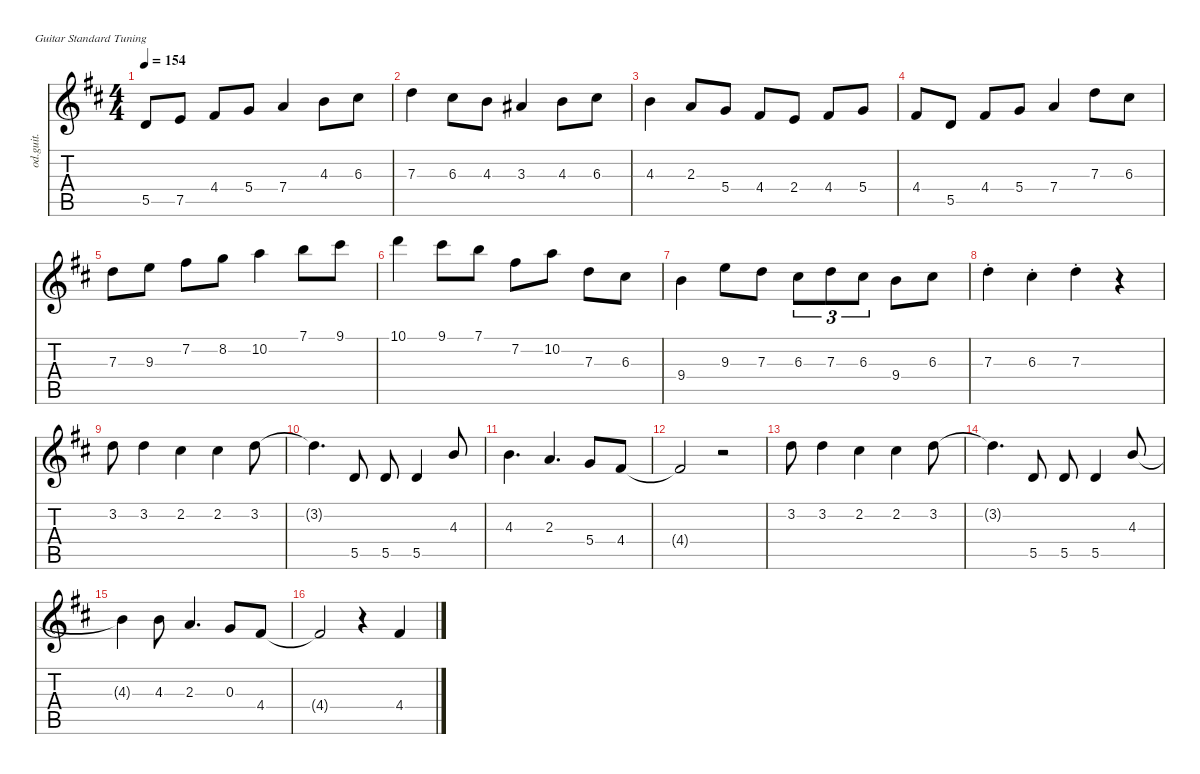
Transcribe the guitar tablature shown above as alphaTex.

\defaultSystemsLayout 4
\hideDynamics
\bracketExtendMode nobrackets
\track ("Overdriven Guitar" "od.guit.") {instrument overdrivenguitar}
\staff {score tabs}
\tuning (E4 B3 G3 D3 A2 E2)
\ts (4 4)
\tempo 154
\clef g2
\ks d
5.5{acc forcenatural}.8{dy mf instrument overdrivenguitar beam Up} 7.5{acc forcenatural}.8{beam Up} 4.4{acc #}.8{beam Up} 5.4{acc forcenatural}.8{beam Up} 7.4{acc forcenatural}.4{beam Up} 4.3{acc forcenatural}.8{beam Down} 6.3{acc #}.8{beam Down} |
7.3{acc forcenatural}.4{beam Down} 6.3{acc #}.8{beam Down} 4.3{acc forcenatural}.8{beam Down} 3.3{acc #}.4{beam Up} 4.3{acc forcenatural}.8{beam Down} 6.3{acc #}.8{beam Down} |
4.3{acc forcenatural}.4{beam Down} 2.3{acc forcenatural}.8{beam Up} 5.4{acc forcenatural}.8{beam Up} 4.4{acc #}.8{beam Up} 2.4{acc forcenatural}.8{beam Up} 4.4{acc #}.8{beam Up} 5.4{acc forcenatural}.8{beam Up} |
4.4{acc #}.8{beam Up} 5.5{acc forcenatural}.8{beam Up} 4.4{acc #}.8{beam Up} 5.4{acc forcenatural}.8{beam Up} 7.4{acc forcenatural}.4{beam Up} 7.3{acc forcenatural}.8{beam Down} 6.3{acc #}.8{beam Down} |
7.3{acc forcenatural}.8{beam Down} 9.3{acc forcenatural}.8{beam Down} 7.2{acc #}.8{beam Down} 8.2{acc forcenatural}.8{beam Down} 10.2{acc forcenatural}.4{beam Down} 7.1{acc forcenatural}.8{beam Down} 9.1{acc #}.8{beam Down} |
10.1{acc forcenatural}.4{beam Down} 9.1{acc #}.8{beam Down} 7.1{acc forcenatural}.8{beam Down} 7.2{acc #}.8{beam Down} 10.2{acc forcenatural}.8{beam Down} 7.3{acc forcenatural}.8{beam Down} 6.3{acc #}.8{beam Down} |
9.4{acc forcenatural}.4{beam Down} 9.3{acc forcenatural}.8{beam Down} 7.3{acc forcenatural}.8{beam Down} 6.3{acc #}.8{tu (3 2) beam Down} 7.3{acc forcenatural}.8{tu (3 2) beam Down} 6.3{acc #}.8{tu (3 2) beam Down} 9.4{acc forcenatural}.8{beam Down} 6.3{acc #}.8{beam Down} |
7.3{st acc forcenatural}.4{beam Down} 6.3{st acc #}.4{beam Down} 7.3{st acc forcenatural}.4{beam Down} r.4{beam Down} |
3.2{acc forcenatural}.8{beam Down} 3.2{acc forcenatural}.4{beam Down} 2.2{acc #}.4{beam Down} 2.2{acc #}.4{beam Down} 3.2{acc forcenatural}.8{beam Down} |
3.2{t acc forcenatural}.4{d beam Down} 5.5{acc forcenatural}.8{beam Up} 5.5{acc forcenatural}.8{beam Up} 5.5{acc forcenatural}.4{beam Up} 4.3{acc forcenatural}.8{beam Up} |
4.3{acc forcenatural}.4{d beam Down} 2.3{acc forcenatural}.4{d beam Up} 5.4{acc forcenatural}.8{beam Up} 4.4{acc #}.8{beam Up} |
4.4{t acc #}.2{beam Up} r.2{beam Down} |
3.2{acc forcenatural}.8{beam Down} 3.2{acc forcenatural}.4{beam Down} 2.2{acc #}.4{beam Down} 2.2{acc #}.4{beam Down} 3.2{acc forcenatural}.8{beam Down} |
3.2{t acc forcenatural}.4{d beam Down} 5.5{acc forcenatural}.8{beam Up} 5.5{acc forcenatural}.8{beam Up} 5.5{acc forcenatural}.4{beam Up} 4.3{acc forcenatural}.8{beam Up} |
4.3{t acc forcenatural}.4{beam Down} 4.3{acc forcenatural}.8{beam Down} 2.3{acc forcenatural}.4{d beam Up} 0.3{acc forcenatural}.8{beam Up} 4.4{acc #}.8{beam Up} |
4.4{t acc #}.2{beam Up} r.4{beam Down} 4.4{acc #}.4{beam Up}
